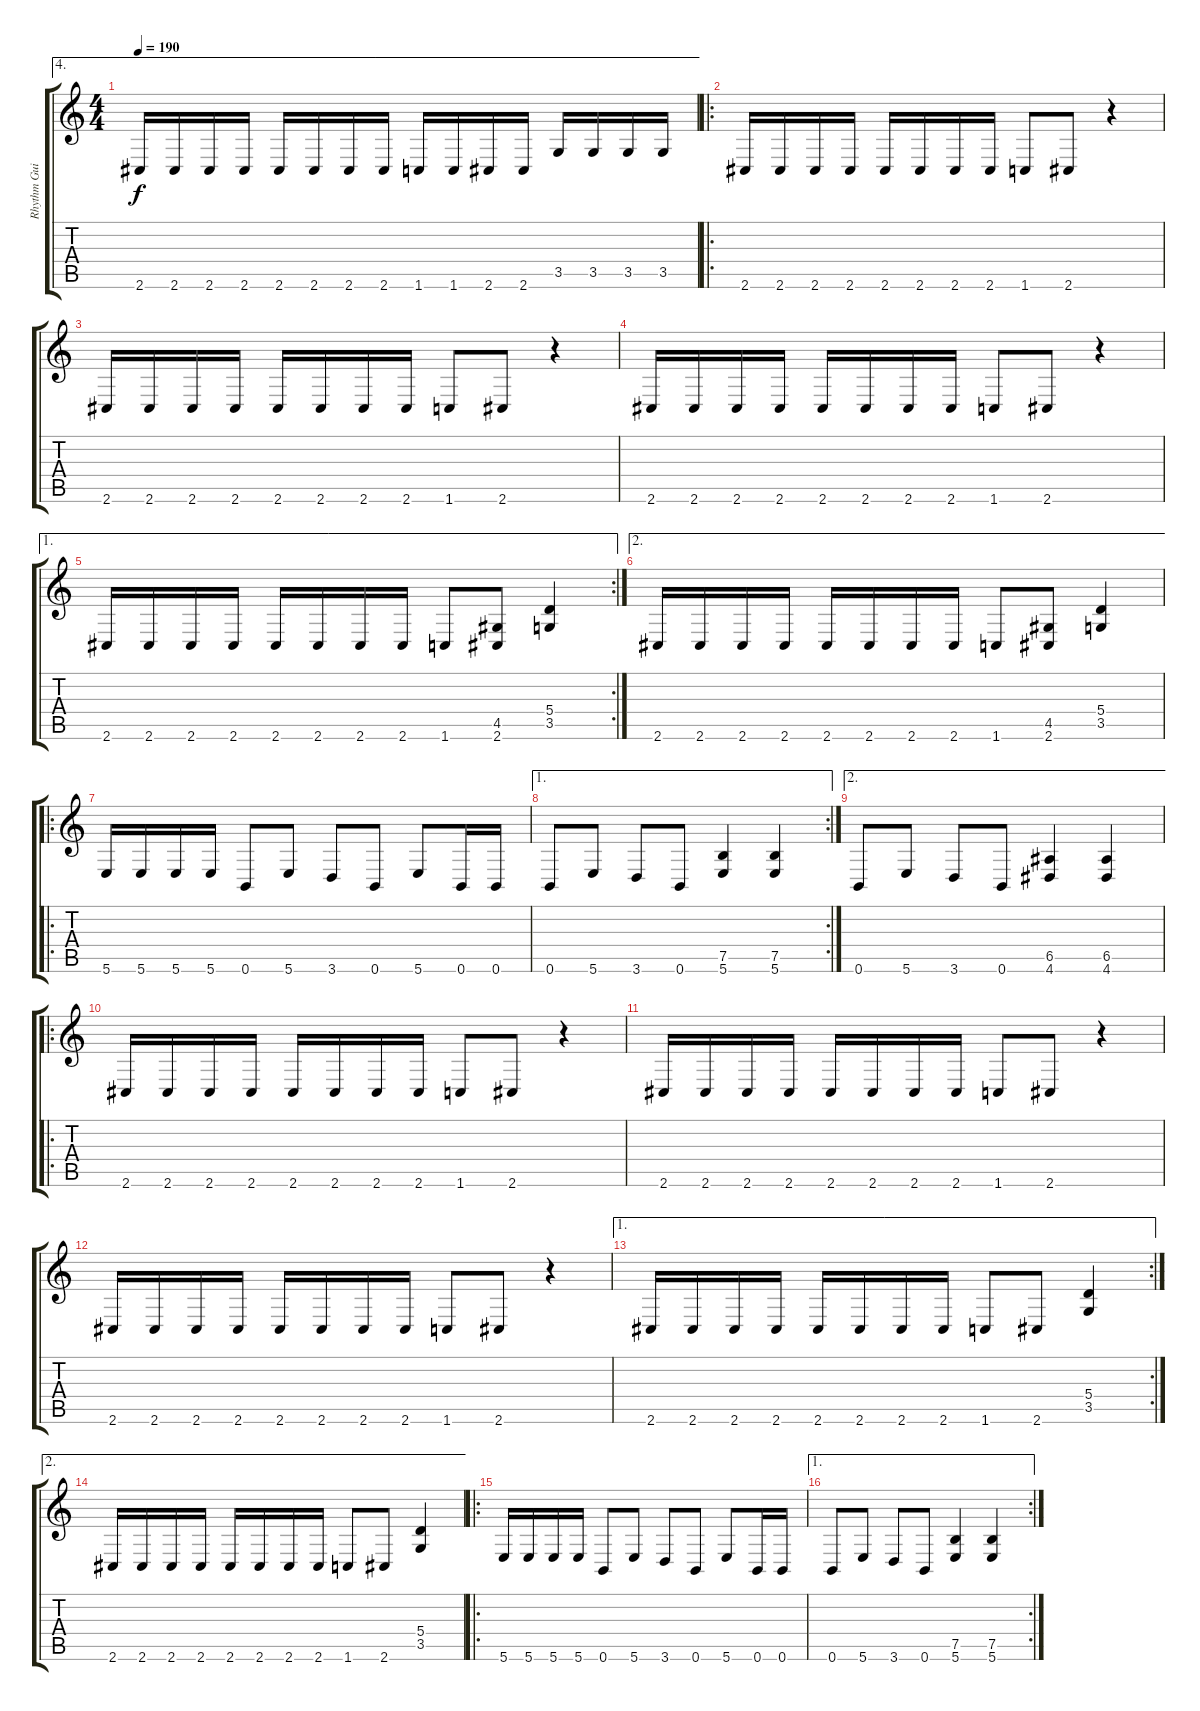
\track ("Rhythm Guitar" "Rhythm Gui") {instrument distortionguitar}
\staff {score tabs}
\tuning (B3 Gb3 D3 A2 E2 B1) {hide}
\ae 4
\ts (4 4)
\tempo 190
\clef g2
\ks c
2.6.16{dy f} 2.6.16 2.6.16 2.6.16 2.6.16 2.6.16 2.6.16 2.6.16 1.6.16 1.6.16 2.6.16 2.6.16 3.5.16 3.5.16 3.5.16 3.5.16 |
\ro
2.6.16 2.6.16 2.6.16 2.6.16 2.6.16 2.6.16 2.6.16 2.6.16 1.6.8 2.6.8 r.4 |
2.6.16 2.6.16 2.6.16 2.6.16 2.6.16 2.6.16 2.6.16 2.6.16 1.6.8 2.6.8 r.4 |
2.6.16 2.6.16 2.6.16 2.6.16 2.6.16 2.6.16 2.6.16 2.6.16 1.6.8 2.6.8 r.4 |
\ae 1
\rc 2
2.6.16 2.6.16 2.6.16 2.6.16 2.6.16 2.6.16 2.6.16 2.6.16 1.6.8 (4.5 2.6).8 (5.4 3.5).4 |
\ae 2
2.6.16 2.6.16 2.6.16 2.6.16 2.6.16 2.6.16 2.6.16 2.6.16 1.6.8 (4.5 2.6).8 (5.4 3.5).4 |
\ro
5.6.16 5.6.16 5.6.16 5.6.16 0.6.8 5.6.8 3.6.8 0.6.8 5.6.8 0.6.16 0.6.16 |
\ae 1
\rc 2
0.6.8 5.6.8 3.6.8 0.6.8 (7.5 5.6).4 (7.5 5.6).4 |
\ae 2
0.6.8 5.6.8 3.6.8 0.6.8 (6.5 4.6).4 (6.5 4.6).4 |
\ro
2.6.16 2.6.16 2.6.16 2.6.16 2.6.16 2.6.16 2.6.16 2.6.16 1.6.8 2.6.8 r.4 |
2.6.16 2.6.16 2.6.16 2.6.16 2.6.16 2.6.16 2.6.16 2.6.16 1.6.8 2.6.8 r.4 |
2.6.16 2.6.16 2.6.16 2.6.16 2.6.16 2.6.16 2.6.16 2.6.16 1.6.8 2.6.8 r.4 |
\ae 1
\rc 2
2.6.16 2.6.16 2.6.16 2.6.16 2.6.16 2.6.16 2.6.16 2.6.16 1.6.8 2.6.8 (5.4 3.5).4 |
\ae 2
2.6.16 2.6.16 2.6.16 2.6.16 2.6.16 2.6.16 2.6.16 2.6.16 1.6.8 2.6.8 (5.4 3.5).4 |
\ro
5.6.16 5.6.16 5.6.16 5.6.16 0.6.8 5.6.8 3.6.8 0.6.8 5.6.8 0.6.16 0.6.16 |
\ae 1
\rc 2
0.6.8 5.6.8 3.6.8 0.6.8 (7.5 5.6).4 (7.5 5.6).4
